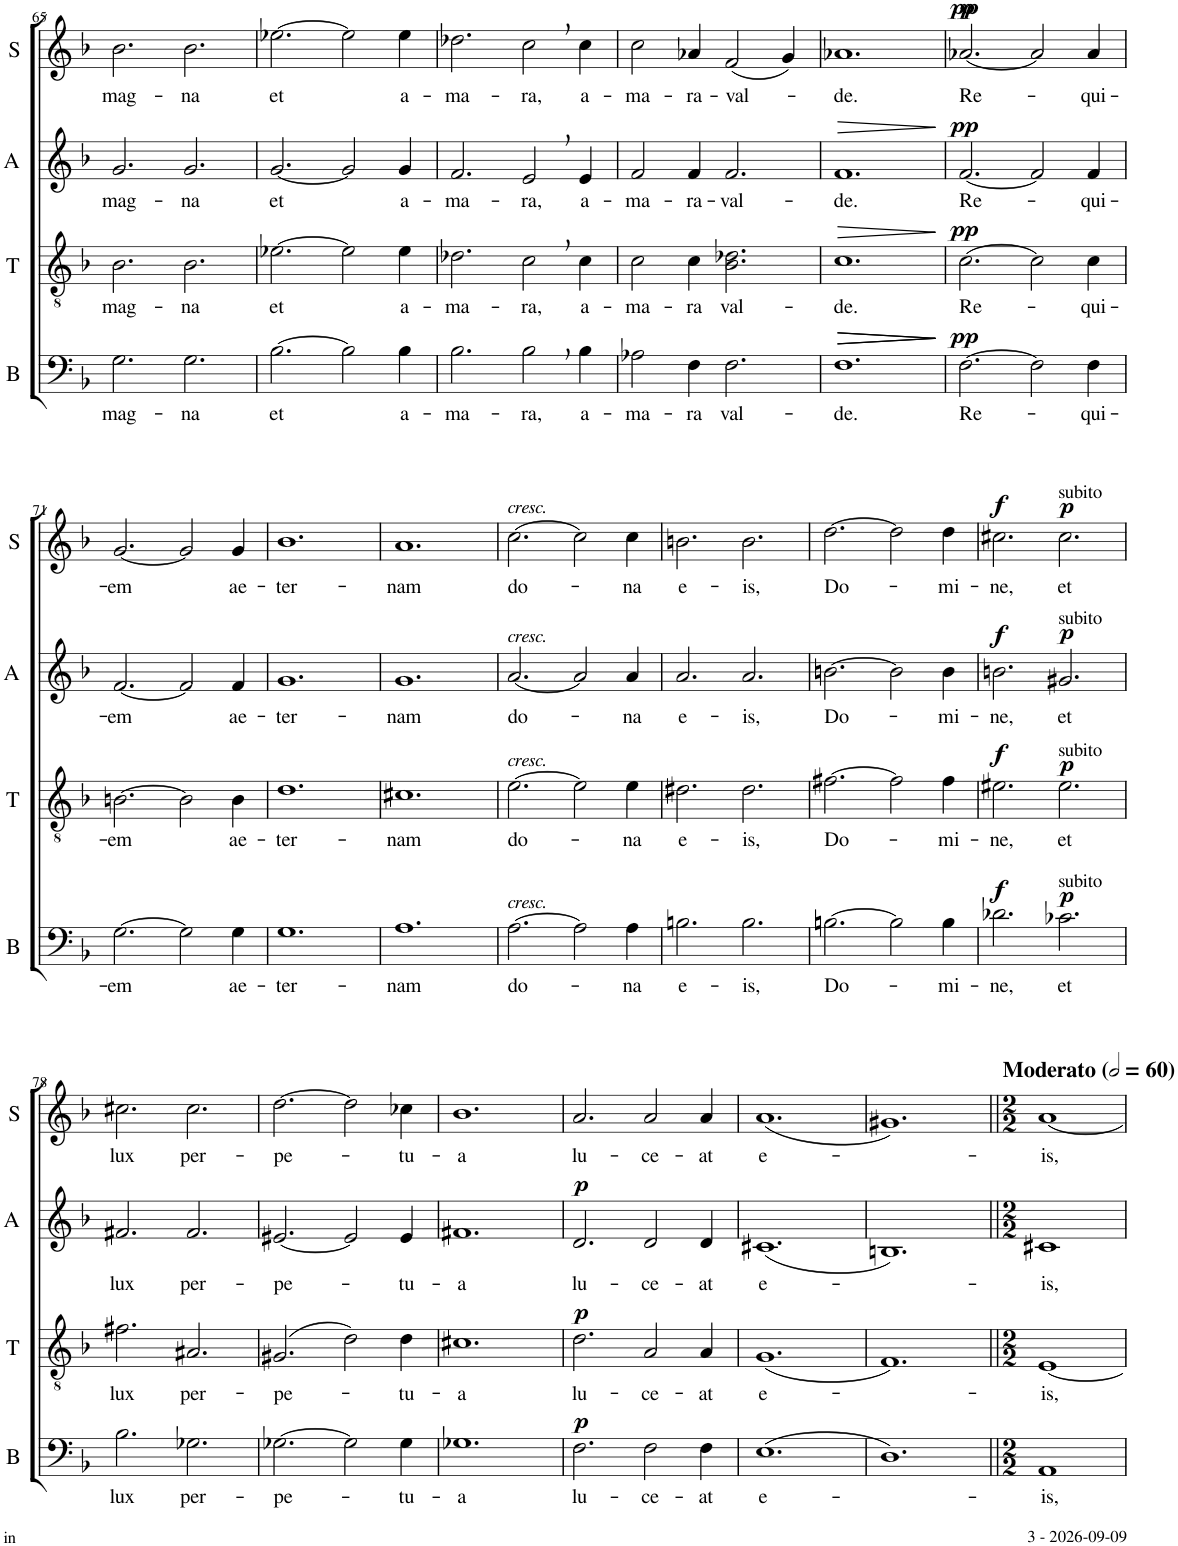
**kern	**text	**dynam	**kern	**text	**dynam	**kern	**text	**dynam	**kern	**text	**dynam
*part4	*part4	*part4	*part3	*part3	*part3	*part2	*part2	*part2	*part1	*part1	*part1
*staff4	*staff4	*staff4	*staff3	*staff3	*staff3	*staff2	*staff2	*staff2	*staff1	*staff1	*staff1
*I"Basso	*	*	*I"Tenore	*	*	*I"Alto	*	*	*I"Soprano	*	*
*I'B	*	*	*I'T	*	*	*I'A	*	*	*I'S	*	*
!!LO:PB:g=z
*clefF4	*	*	*clefGv2	*	*	*clefG2	*	*	*clefG2	*	*
*k[b-]	*	*	*k[b-]	*	*	*k[b-]	*	*	*k[b-]	*	*
*d:	*	*	*d:	*	*	*d:	*	*	*d:	*	*
*M6/4	*	*	*M6/4	*	*	*M6/4	*	*	*M6/4	*	*
=65	=65	=65	=65	=65	=65	=65	=65	=65	=65	=65	=65
!	!LO:LY:b	!	!	!LO:LY:b	!	!	!LO:LY:b	!	!	!LO:LY:b	!
2.G\	mag-	.	2.B-\	mag-	.	2.g/	mag-	.	2.b-\	mag-	.
!	!LO:LY:b	!	!	!LO:LY:b	!	!	!LO:LY:b	!	!	!LO:LY:b	!
2.G\	-na	.	2.B-\	-na	.	2.g/	-na	.	2.b-\	-na	.
=66	=66	=66	=66	=66	=66	=66	=66	=66	=66	=66	=66
!	!LO:LY:b	!	!	!LO:LY:b	!	!	!LO:LY:b	!	!	!LO:LY:b	!
[2.B-\	et	.	[2.e-X\	et	.	[2.g/	et	.	[2.ee-X\	et	.
2B-\]	.	.	2e-\]	.	.	2g/]	.	.	2ee-\]	.	.
!	!LO:LY:b	!	!	!LO:LY:b	!	!	!LO:LY:b	!	!	!LO:LY:b	!
4B-\	a-	.	4e-\	a-	.	4g/	a-	.	4ee-\	a-	.
=67	=67	=67	=67	=67	=67	=67	=67	=67	=67	=67	=67
!	!LO:LY:b	!	!	!LO:LY:b	!	!	!LO:LY:b	!	!	!LO:LY:b	!
2.B-\	-ma-	.	2.d-X\	-ma-	.	2.f/	-ma-	.	2.dd-X\	-ma-	.
!	!LO:LY:b	!	!	!LO:LY:b	!	!	!LO:LY:b	!	!	!LO:LY:b	!
2B-,\	-ra,	.	2c,\	-ra,	.	2e,/	-ra,	.	2cc,\	-ra,	.
!	!LO:LY:b	!	!	!LO:LY:b	!	!	!LO:LY:b	!	!	!LO:LY:b	!
4B-\	a-	.	4c\	a-	.	4e/	a-	.	4cc\	a-	.
=68	=68	=68	=68	=68	=68	=68	=68	=68	=68	=68	=68
!	!LO:LY:b	!	!	!LO:LY:b	!	!	!LO:LY:b	!	!	!LO:LY:b	!
2A-X\	-ma-	.	2c\	-ma-	.	2f/	-ma-	.	2cc\	-ma-	.
!	!LO:LY:b	!	!	!LO:LY:b	!	!	!LO:LY:b	!	!	!LO:LY:b	!
4F\	-ra	.	4c\	-ra	.	4f/	-ra-	.	4a-X/	-ra-	.
!	!LO:LY:b	!	!	!LO:LY:b	!	!	!LO:LY:b	!	!	!LO:LY:b	!
2.F\	val-	.	2.B-\ 2.d-X\	val-	.	2.f/	-val-	.	(<2f/	-val-	.
.	.	.	.	.	.	.	.	.	4g/)	.	.
=69	=69	=69	=69	=69	=69	=69	=69	=69	=69	=69	=69
!	!LO:LY:b	!LO:HP:b	!	!	!	!	!	!	!	!	!
!	!	!LO:HP:n=1:b	!	!LO:LY:b	!LO:HP:b	!	!LO:LY:b	!LO:HP:b	!	!LO:LY:b	!
1.F	-de.	> >	1.c	-de.	>	1.f	-de.	>	1.a-X	-de.	.
.	.	]	.	.	]	.	.	]	.	.	.
=70	=70	=70	=70	=70	=70	=70	=70	=70	=70	=70	=70
!	!LO:LY:b	!LO:DY:a	!	!LO:LY:b	!LO:DY:a	!	!LO:LY:b	!LO:DY:a	!	!LO:LY:b	!LO:DY:a
!	!	!	!	!	!	!	!	!	!	!	!LO:DY:n=1:a
[2.F\	Re-	pp	[2.c\	Re-	pp	[2.f/	Re-	pp	[2.a-X/	Re-	p pp
2F\]	.	]	2c\]	.	.	2f/]	.	.	2a-/]	.	.
!	!LO:LY:b	!	!	!LO:LY:b	!	!	!LO:LY:b	!	!	!LO:LY:b	!
4F\	-qui-	.	4c\	-qui-	.	4f/	-qui-	.	4a-/	-qui-	.
!!LO:LB:g=z
=71	=71	=71	=71	=71	=71	=71	=71	=71	=71	=71	=71
!	!LO:LY:b	!	!	!LO:LY:b	!	!	!LO:LY:b	!	!	!LO:LY:b	!
[2.G\	-em	.	[2.Bn\	-em	.	[2.f/	-em	.	[2.g/	-em	.
2G\]	.	.	2B\]	.	.	2f/]	.	.	2g/]	.	.
!	!LO:LY:b	!	!	!LO:LY:b	!	!	!LO:LY:b	!	!	!LO:LY:b	!
4G\	ae-	.	4B\	ae-	.	4f/	ae-	.	4g/	ae-	.
=72	=72	=72	=72	=72	=72	=72	=72	=72	=72	=72	=72
!	!LO:LY:b	!	!	!LO:LY:b	!	!	!LO:LY:b	!	!	!LO:LY:b	!
1.G	-ter-	.	1.d	-ter-	.	1.g	-ter-	.	1.b-	-ter-	.
=73	=73	=73	=73	=73	=73	=73	=73	=73	=73	=73	=73
!	!LO:LY:b	!	!	!LO:LY:b	!	!	!LO:LY:b	!	!	!LO:LY:b	!
1.A	-nam	.	1.c#X	-nam	.	1.g	-nam	.	1.a	-nam	.
=74	=74	=74	=74	=74	=74	=74	=74	=74	=74	=74	=74
!	!	!	!	!	!	!	!	!	!LO:TX:a:i:t=cresc.	!	!
!	!	!	!	!	!	!LO:TX:a:i:t=cresc.	!	!	!	!	!
!	!	!	!LO:TX:a:i:t=cresc.	!	!	!	!	!	!	!	!
!LO:TX:a:i:t=cresc.	!	!	!	!	!	!	!	!	!	!	!
!	!LO:LY:b	!	!	!LO:LY:b	!	!	!LO:LY:b	!	!	!LO:LY:b	!
[2.A\	do-	.	[2.e\	do-	.	[2.a/	do-	.	[2.cc\	do-	.
2A\]	.	.	2e\]	.	.	2a/]	.	.	2cc\]	.	.
!	!LO:LY:b	!	!	!LO:LY:b	!	!	!LO:LY:b	!	!	!LO:LY:b	!
4A\	-na	.	4e\	-na	.	4a/	-na	.	4cc\	-na	.
=75	=75	=75	=75	=75	=75	=75	=75	=75	=75	=75	=75
!	!LO:LY:b	!	!	!LO:LY:b	!	!	!LO:LY:b	!	!	!LO:LY:b	!
2.Bn\	e-	.	2.d#X\	e-	.	2.a/	e-	.	2.bn\	e-	.
!	!LO:LY:b	!	!	!LO:LY:b	!	!	!LO:LY:b	!	!	!LO:LY:b	!
2.B\	-is,	.	2.d#\	-is,	.	2.a/	-is,	.	2.b\	-is,	.
=76	=76	=76	=76	=76	=76	=76	=76	=76	=76	=76	=76
!	!LO:LY:b	!	!	!LO:LY:b	!	!	!LO:LY:b	!	!	!LO:LY:b	!
[2.Bn\	Do-	.	[2.f#X\	Do-	.	[2.bn\	Do-	.	[2.dd\	Do-	.
2B\]	.	.	2f#\]	.	.	2b\]	.	.	2dd\]	.	.
!	!LO:LY:b	!	!	!LO:LY:b	!	!	!LO:LY:b	!	!	!LO:LY:b	!
4B\	-mi-	.	4f#\	-mi-	.	4b\	-mi-	.	4dd\	-mi-	.
=77	=77	=77	=77	=77	=77	=77	=77	=77	=77	=77	=77
!	!LO:LY:b	!LO:DY:a	!	!LO:LY:b	!LO:DY:a	!	!LO:LY:b	!LO:DY:a	!	!LO:LY:b	!LO:DY:a
2.d-X\	-ne,	f	2.e#X\	-ne,	f	2.bn\	-ne,	f	2.cc#X\	-ne,	f
!	!	!	!	!	!	!	!	!	!LO:TX:a:t=subito	!	!
!	!	!	!	!	!	!LO:TX:a:t=subito	!	!	!	!	!
!	!	!	!LO:TX:a:t=subito	!	!	!	!	!	!	!	!
!LO:TX:a:t=subito	!	!	!	!	!	!	!	!	!	!	!
!	!LO:LY:b	!LO:DY:a	!	!LO:LY:b	!LO:DY:a	!	!LO:LY:b	!LO:DY:a	!	!LO:LY:b	!LO:DY:a
2.c-X\	et	p	2.e#\	et	p	2.g#X/	et	p	2.cc#\	et	p
!!LO:LB:g=z
=78	=78	=78	=78	=78	=78	=78	=78	=78	=78	=78	=78
!	!LO:LY:b	!	!	!LO:LY:b	!	!	!LO:LY:b	!	!	!LO:LY:b	!
2.B-\	lux	.	2.f#X\	lux	.	2.f#X/	lux	.	2.cc#X\	lux	.
!	!LO:LY:b	!	!	!LO:LY:b	!	!	!LO:LY:b	!	!	!LO:LY:b	!
2.G-X\	per-	.	2.A#X/	per-	.	2.f#/	per-	.	2.cc#\	per-	.
=79	=79	=79	=79	=79	=79	=79	=79	=79	=79	=79	=79
!	!LO:LY:b	!	!	!LO:LY:b	!	!	!LO:LY:b	!	!	!LO:LY:b	!
[2.G-X\	-pe-	.	(>2.G#X/	-pe-	.	[2.e#X/	-pe-	.	[2.dd\	-pe-	.
2G-\]	.	.	2d\)	.	.	2e#/]	.	.	2dd\]	.	.
!	!LO:LY:b	!	!	!LO:LY:b	!	!	!LO:LY:b	!	!	!LO:LY:b	!
4G-\	-tu-	.	4d\	-tu-	.	4e#/	-tu-	.	4cc-X\	-tu-	.
=80	=80	=80	=80	=80	=80	=80	=80	=80	=80	=80	=80
!	!LO:LY:b	!	!	!LO:LY:b	!	!	!LO:LY:b	!	!	!LO:LY:b	!
1.G-X	-a	.	1.c#X	-a	.	1.f#X	-a	.	1.b-	-a	.
=81	=81	=81	=81	=81	=81	=81	=81	=81	=81	=81	=81
!	!LO:LY:b	!LO:DY:a	!	!LO:LY:b	!LO:DY:a	!	!LO:LY:b	!LO:DY:a	!	!LO:LY:b	!
2.F\	lu-	p	2.d\	lu-	p	2.d/	lu-	p	2.a/	lu-	.
!	!LO:LY:b	!	!	!LO:LY:b	!	!	!LO:LY:b	!	!	!LO:LY:b	!
2F\	-ce-	.	2A/	-ce-	.	2d/	-ce-	.	2a/	-ce-	.
!	!LO:LY:b	!	!	!LO:LY:b	!	!	!LO:LY:b	!	!	!LO:LY:b	!
4F\	-at	.	4A/	-at	.	4d/	-at	.	4a/	-at	.
=82	=82	=82	=82	=82	=82	=82	=82	=82	=82	=82	=82
!	!LO:LY:b	!	!	!LO:LY:b	!	!	!LO:LY:b	!	!	!LO:LY:b	!
(>1.E	e-	.	(<1.G	e-	.	(<1.c#X	e-	.	(<1.a	e-	.
=83	=83	=83	=83	=83	=83	=83	=83	=83	=83	=83	=83
1.D)	.	.	1.F)	.	.	1.Bn)	.	.	1.g#X)	.	.
=84||	=84||	=84||	=84||	=84||	=84||	=84||	=84||	=84||	=84||	=84||	=84||
*M2/2	*	*	*M2/2	*	*	*M2/2	*	*	*M2/2	*	*
*	*	*	*	*	*	*	*	*	*MM120	*	*
!	!	!	!	!	!	!	!	!	!LO:TX:a:B:t=Moderato	!	!
!	!LO:LY:b	!	!	!LO:LY:b	!	!	!LO:LY:b	!	!	!LO:LY:b	!
1AA	-is,	.	[1E	-is,	.	1c#X	-is,	.	[1a	-is,	.
=	=	=	=	=	=	=	=	=	=	=	=
*-	*-	*-	*-	*-	*-	*-	*-	*-	*-	*-	*-
